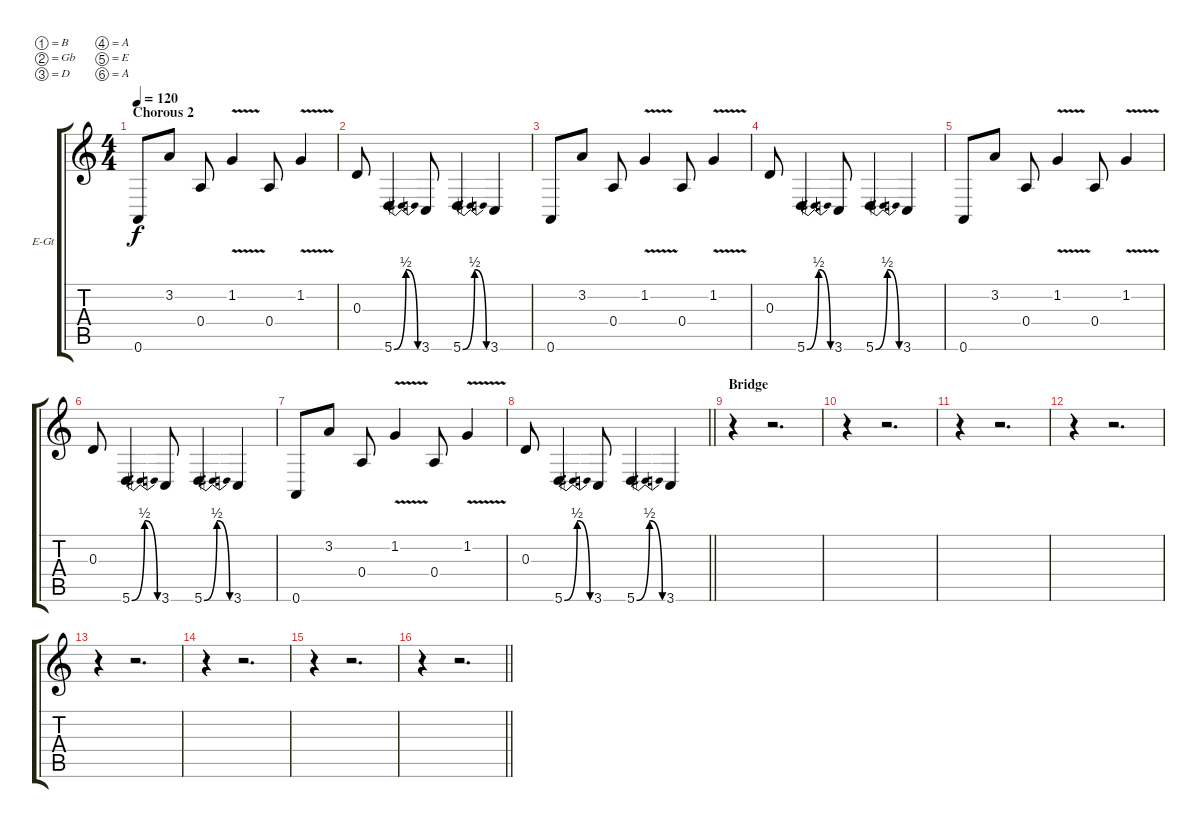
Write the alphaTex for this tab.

\bracketExtendMode groupsimilarinstruments
\firstSystemTrackNameOrientation horizontal
\otherSystemsTrackNameOrientation horizontal
\track ("Clean Gtr. 1" "E-Gt") {instrument electricguitarclean}
\staff {score tabs}
\tuning (B3 Gb3 D3 A2 E2 A1)
\ts (4 4)
\section ("" "Chorous 2")
\tempo 120
\clef g2
\ks c
0.6.8{dy f} 3.2.8 0.4.8 1.2{v}.4 0.4.8 1.2{v}.4 |
0.3.8 5.6{be (bendrelease 0 0 30 2 30 2 60 0)}.4 3.6.8 5.6{be (bendrelease 0 0 30 2 30 2 60 0)}.4 3.6.4 |
0.6.8 3.2.8 0.4.8 1.2{v}.4 0.4.8 1.2{v}.4 |
0.3.8 5.6{be (bendrelease 0 0 30 2 30 2 60 0)}.4 3.6.8 5.6{be (bendrelease 0 0 30 2 30 2 60 0)}.4 3.6.4 |
0.6.8 3.2.8 0.4.8 1.2{v}.4 0.4.8 1.2{v}.4 |
0.3.8 5.6{be (bendrelease 0 0 30 2 30 2 60 0)}.4 3.6.8 5.6{be (bendrelease 0 0 30 2 30 2 60 0)}.4 3.6.4 |
0.6.8 3.2.8 0.4.8 1.2{v}.4 0.4.8 1.2{v}.4 |
\barLineRight lightlight
0.3.8 5.6{be (bendrelease 0 0 30 2 30 2 60 0)}.4 3.6.8 5.6{be (bendrelease 0 0 30 2 30 2 60 0)}.4 3.6.4 |
\section ("" "Bridge")
r.4 r.2{d} |
r.4 r.2{d} |
r.4 r.2{d} |
r.4 r.2{d} |
r.4 r.2{d} |
r.4 r.2{d} |
r.4 r.2{d} |
\barLineRight lightlight
r.4 r.2{d}
